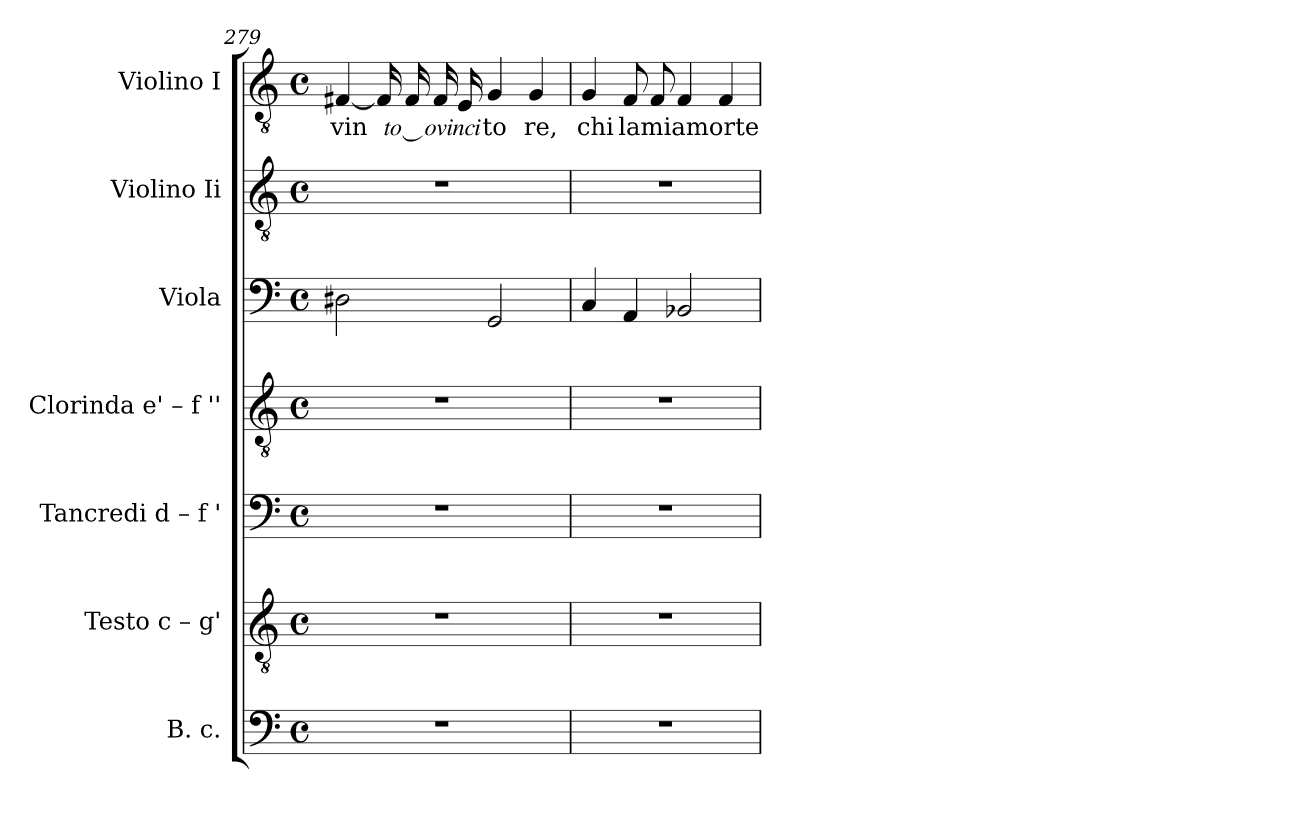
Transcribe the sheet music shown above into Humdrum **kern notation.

**kern	**kern	**kern	**kern	**kern	**kern	**kern	**text
*part7	*part6	*part5	*part4	*part3	*part2	*part1	*part1
*staff7	*staff6	*staff5	*staff4	*staff3	*staff2	*staff1	*staff1
*I"B. c.	*I"Testo  c – g'	*I"Tancredi  d – f '	*I"Clorinda  e' – f ''	*I"Viola	*I"Violino Ii	*I"Violino I	*
*clefF4	*clefGv2	*clefF4	*clefGv2	*clefF4	*clefGv2	*clefGv2	*
*k[]	*k[]	*k[]	*k[]	*k[]	*k[]	*k[]	*
*C:	*C:	*C:	*C:	*C:	*C:	*C:	*
*M4/4	*M4/4	*M4/4	*M4/4	*M4/4	*M4/4	*M4/4	*
*met(c)	*met(c)	*met(c)	*met(c)	*met(c)	*met(c)	*met(c)	*
=279	=279	=279	=279	=279	=279	=279	=279
!	!	!	!	!	!	!	!LO:LY:b:cj
1r	1r	1r	1r	2D#\	1r	[<4F#X/	vin
!	!	!	!	!	!	!	!LO:LY:b:cj
.	.	.	.	.	.	16F#/]	.
!	!	!	!	!	!	!	!LO:LY:b:cj
.	.	.	.	.	.	16F#/	to‿ovinci
!	!	!	!	!	!	!	!LO:LY:b:cj
.	.	.	.	.	.	16F#/	.
!	!	!	!	!	!	!	!LO:LY:b:cj
.	.	.	.	.	.	16E/	.
!	!	!	!	!	!	!	!LO:LY:b:cj
.	.	.	.	2GG/	.	4G/	to
!	!	!	!	!	!	!	!LO:LY:b:cj
.	.	.	.	.	.	4G/	re,
=280	=280	=280	=280	=280	=280	=280	=280
!	!	!	!	!	!	!	!LO:LY:b:cj
1r	1r	1r	1r	4C/	1r	4G/	chi
!	!	!	!	!	!	!	!LO:LY:b:cj
.	.	.	.	4AA/	.	8F/	lamiamorte
!	!	!	!	!	!	!	!LO:LY:b:cj
.	.	.	.	.	.	8F/	.
!	!	!	!	!	!	!	!LO:LY:b:cj
.	.	.	.	2BB-X/	.	4F/	.
!	!	!	!	!	!	!	!LO:LY:b:cj
.	.	.	.	.	.	4F/	.
=	=	=	=	=	=	=	=
*-	*-	*-	*-	*-	*-	*-	*-
